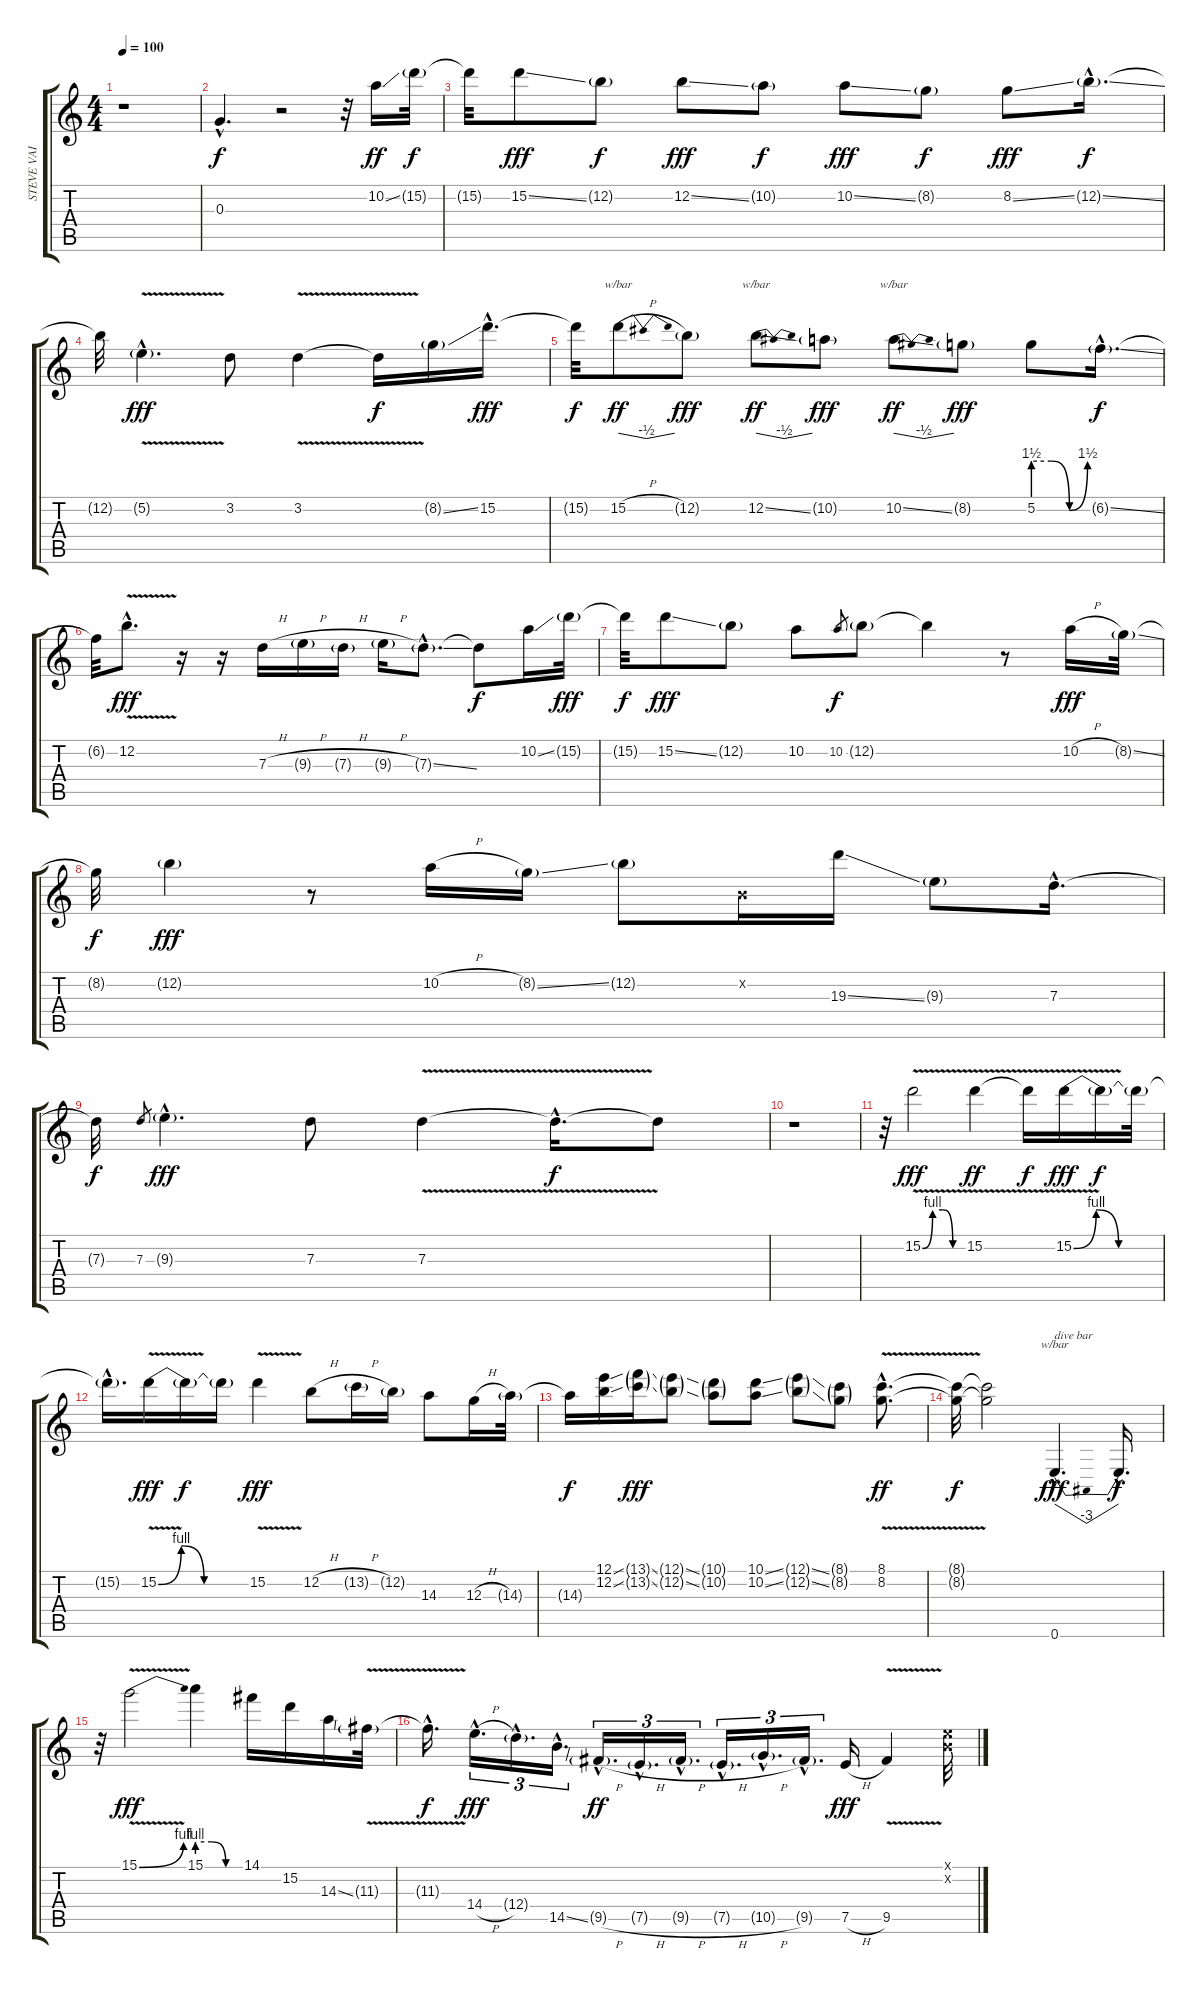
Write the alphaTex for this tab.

\track ("STEVE VAI (DELAY)" "STEVE VAI ") {instrument overdrivenguitar}
\staff {score tabs}
\tuning (E4 B3 G3 D3 A2 E2) {hide}
\ts (4 4)
\tempo 100
\clef g2
\ks c
r.1{dy f} |
0.3{hac}.4{d} r.2 r.32 10.2{ss}.16{dy ff volume 11 instrument electricguitarjazz} 15.2{g}.32{dy f} |
15.2{t}.32 15.2{ss}.8{dy fff} 12.2{g}.8{dy f} 12.2{ss}.8{dy fff} 10.2{g}.8{dy f} 10.2{ss}.8{dy fff} 8.2{g}.8{dy f} 8.2{ss}.8{dy fff} 12.2{ss g hac}.16{d dy f} |
12.2{t}.32 5.2{v g hac}.4{d dy fff} 3.2.8 3.2{v}.4 3.2{t}.16{dy f} 8.2{ss g}.16 15.2{hac}.16{d dy fff} |
15.2{t}.32{dy f} 15.2{h}.8{tbe (dip default 0 0 30 -2 60 0) dy ff} 12.2{g}.8{dy fff} 12.2{ss}.8{tbe (dip default 0 0 30 -2 60 0) dy ff} 10.2{g}.8{dy fff} 10.2{ss}.8{tbe (dip default 0 0 30 -2 60 0) dy ff} 8.2{g}.8{dy fff} 5.2{be (custom 0 6 20 6 40 0 60 6)}.8 6.2{ss g hac}.16{d dy f} |
6.2{t}.32 12.2{v hac}.8{d dy fff} r.16 r.16 7.3{h}.16 9.3{h g}.16 7.3{h g}.16 9.3{h g}.16 7.3{ss g hac}.8{d} 7.3{t}.8{dy f} 10.2{ss}.16 15.2{g}.32{dy fff} |
15.2{t}.32{dy f} 15.2{ss}.8{dy fff} 12.2{g}.8 10.2.8 10.2.8{gr dy f} 12.2{g}.8 12.2{t}.4 r.8 10.2{h}.16{dy fff} 8.2{ss g}.32 |
8.2{t}.32{dy f} 12.2{g}.4{dy fff} r.8 10.2{h}.16 8.2{ss g}.16 12.2{g}.8 0.2{x}.16 19.3{ss}.16 9.3{g}.8 7.3{hac}.16{d} |
7.3{t}.32{dy f} 7.3.8{gr} 9.3{g hac}.4{d dy fff} 7.3.8 7.3{v}.4 7.3{hac t}.16{d dy f} 7.3{t}.8 |
r.1 |
r.32 15.2{be (custom 0 0 15 4 30 4 45 0 60 0) v}.2{dy fff} 15.2{v}.4{dy ff} 15.2{t}.16{dy f} 15.2{be (custom 0 0 15 4 30 0 45 0 60 0) v}.16{dy fff} 15.2{t}.16{dy f} 15.2{t}.32 |
15.2{hac t}.16{d} 15.2{be (custom 0 0 15 4 30 0 45 0 60 0) v}.16{dy fff} 15.2{t}.16{dy f} 15.2{t}.16 15.2{v}.4{dy fff} 12.2{h}.8 13.2{h g}.16 12.2{g}.16 14.3.8 12.3{h}.16 14.3{g}.32 |
14.3{t}.16{dy f} (12.1{ss} 12.2{ss}).16 (13.1{ss g} 13.2{ss g}).16{dy fff} (12.1{ss g} 12.2{ss g}).8 (10.1{g} 10.2{g}).8 (10.1{ss} 10.2{ss}).8 (12.1{ss g} 12.2{ss g}).8 (8.1{g} 8.2{g}).8 (8.1{v hac} 8.2{v hac}).8{d dy ff} |
(8.1{t} 8.2{t}).32{dy f} (8.1{t} 8.2{t}).2 0.6{hac}.4{d tbe (dip default 0 0 30 -12 60 0) txt "dive bar" dy fff volume 0} 0.6{hac t}.16{d dy f} |
r.32 15.1{be (bend 0 0 60 4) v}.2{dy fff volume 11} 15.1{be (custom 0 4 20 4 40 0 60 0)}.4 14.1.16 15.2.16 14.3{ss}.16 11.3{v g}.32 |
11.3{hac t}.16{d dy f} 14.4{h hac}.16{d tu (3 2) dy fff} 12.4{g hac}.16{d tu (3 2)} 14.5{ss hac}.16{d tu (3 2)} 9.5{h g hac}.16{d tu (3 2) dy ff} 7.5{h g hac}.16{d tu (3 2)} 9.5{h g hac}.16{d tu (3 2)} 7.5{h g hac}.16{d tu (3 2)} 10.5{h g hac}.16{d tu (3 2)} 9.5{g hac}.16{d tu (3 2)} 7.5{h}.16{dy fff} 9.5{v}.4 (0.1{x} 0.2{x}).32
